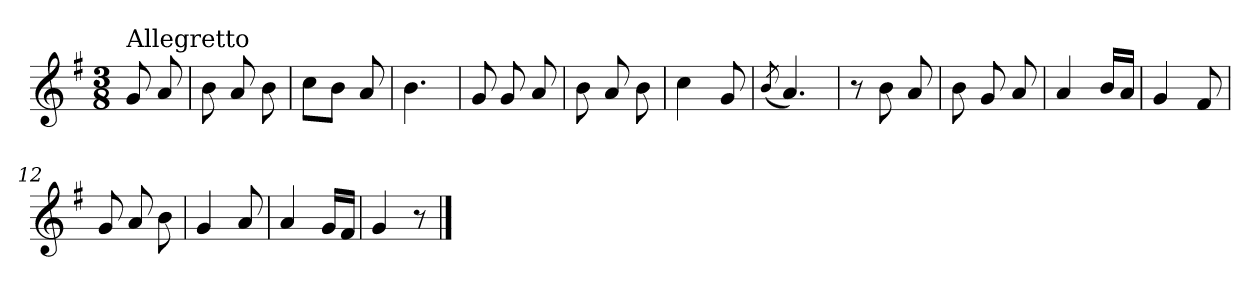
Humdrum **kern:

**kern
*part1
*staff1
*clefG2
*k[f#]
*G:
*M3/8
=
!LO:TX:a:t=Allegretto
8g/
8a/
=1
8b\
8a/
8b\
=2
8cc\L
8b\J
8a/
=3
4.b\
=4
8g/
8g/
8a/
=5
8b\
8a/
8b\
=6
4cc\
8g/
=7
(<8qb/
4.a/)
=8
8r
8b\
8a/
=9
8b\
8g/
8a/
!!LO:LB:g=z
=10
4a/
16b/LL
16a/JJ
=11
4g/
8f#/
=12
8g/
8a/
8b\
=13
4g/
8a/
=14
4a/
16g/LL
16f#/JJ
=15
4g/
8r
==
*-
